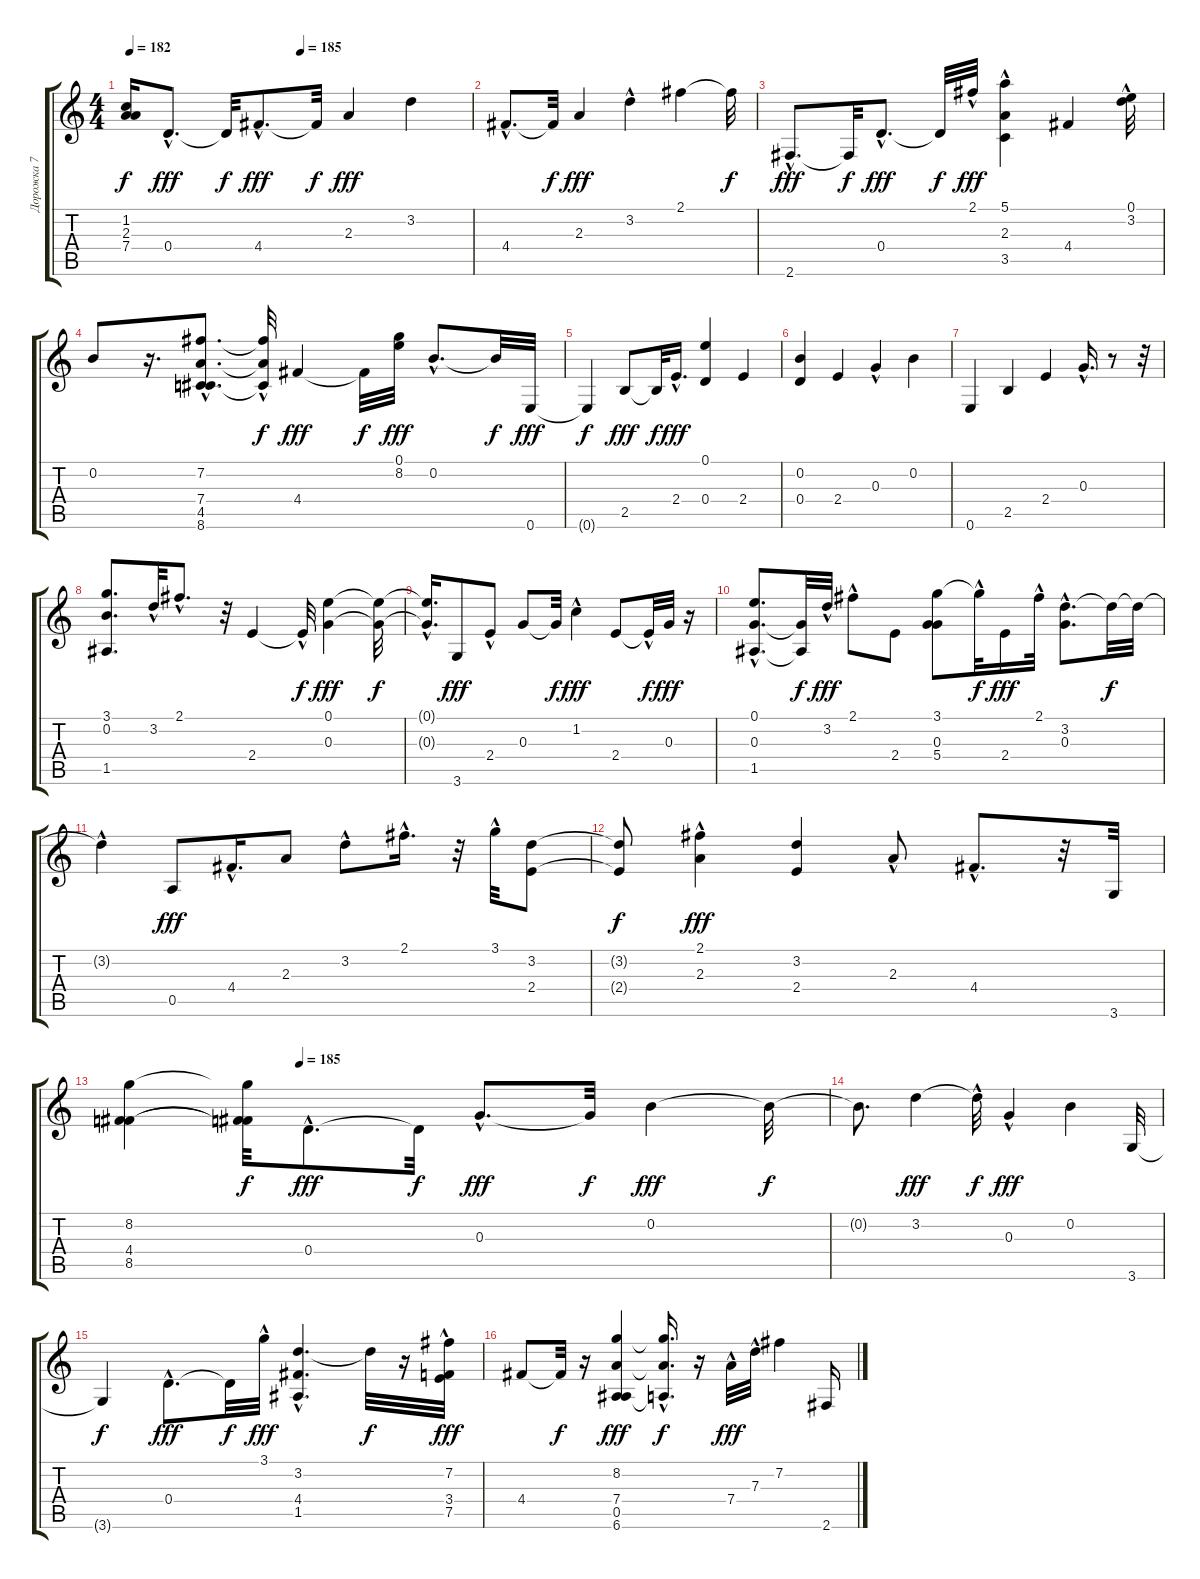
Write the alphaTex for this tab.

\track ("Дорожка 7" "Дорожка 7") {instrument acousticguitarsteel}
\staff {score tabs}
\tuning (E4 B3 G3 D3 A2 E2) {hide}
\ts (4 4)
\tempo 182
\tempo (185 0.5)
\clef g2
\ks c
(1.2{t} 2.3{t} 7.4{t}).16{dy f} 0.4{hac}.8{d dy fff} 0.4{t}.32{dy f} 4.4{hac}.8{d dy fff} 4.4{t}.32{dy f} 2.3.4{dy fff} 3.2.4 |
4.4{hac}.8{d} 4.4{t}.32{dy f} 2.3.4{dy fff} 3.2{hac}.4 2.1.4 2.1{t}.32{dy f} |
2.6{hac}.8{d dy fff} 2.6{t}.32{dy f} 0.4{hac}.8{d dy fff} 0.4{t}.32{dy f} 2.1{hac}.32{dy fff} (5.1 2.3{hac} 3.5).4 4.4.4 (0.1{hac} 3.2{hac}).32 |
0.2.8 r.16{d} (7.2{hac} 7.4{hac} 4.5 8.6{hac}).8{d} (7.2{hac t} 7.4{hac t} 8.6{t}).32{dy f} 4.4.4{dy fff} 4.4{t}.32{dy f} (0.1 8.2).32{dy fff} 0.2{hac}.8{d} 0.2{t}.32{dy f} 0.6.32{dy fff} |
0.6{t}.4{dy f} 2.5.8{dy fff} 2.5{t}.32{dy f} 2.4{hac}.16{d dy fff} (0.1 0.4).4 2.4.4 |
(0.2 0.4).4 2.4.4 0.3{hac}.4 0.2.4 |
0.6.4 2.5.4 2.4.4 0.3{hac}.16{d} r.8 r.32 |
(3.1 0.2 1.5).8{d} 3.2{hac}.32 2.1{hac}.8{d} r.32 2.4.4 2.4{hac t}.32{dy f} (0.1 0.3).4{dy fff} (0.1{t} 0.3{t}).32{dy f} |
(0.1{hac t} 0.3{hac t}).16{d} 3.6.8{dy fff} 2.4{hac}.8 0.3.8 0.3{t}.32{dy f} 1.2{hac}.4{dy fff} 2.4.8 2.4{hac t}.32{dy f} 0.3.32{dy fff} r.16 |
(0.1 0.3{hac} 1.5{hac}).8{d} (0.3{t} 1.5{t}).32{dy f} 3.2{hac}.32{dy fff} 2.1{hac}.8 2.4.8 (3.1 0.3 5.4).8 3.1{hac t}.32{dy f} 2.4.16{dy fff} 2.1{hac}.32 (3.2{hac} 0.3).8{d} 3.2{t}.32{dy f} 3.2{t}.32 |
3.2{hac t}.4 0.5.8{dy fff} 4.4{hac}.16{d} 2.3.8 3.2{hac}.8 2.1{hac}.16{d} r.32 3.1{hac}.32 (3.2 2.4).8 |
(3.2{t} 2.4{t}).8{dy f} (2.1{hac} 2.3{hac}).4{dy fff} (3.2 2.4).4 2.3{hac}.8 4.4{hac}.8{d} r.32 3.6.32 |
\tempo (185 0.25)
(8.2 4.4 8.5).4 (8.2{t} 4.4{t} 8.5{t}).32{dy f} 0.4{hac}.8{d dy fff} 0.4{t}.32{dy f} 0.3{hac}.8{d dy fff} 0.3{t}.32{dy f} 0.2.4{dy fff} 0.2{t}.32{dy f} |
0.2{t}.8{d} 3.2.4{dy fff} 3.2{hac t}.32{dy f} 0.3{hac}.4{dy fff} 0.2.4 3.6.32 |
3.6{t}.4{dy f} 0.4{hac}.8{d dy fff} 0.4{t}.32{dy f} 3.1{hac}.32{dy fff} (3.2{hac} 4.4 1.5).4{d} 3.2{t}.32{dy f} r.16 (7.2{hac} 3.4{hac} 7.5).32{dy fff} |
4.4.8 4.4{t}.32{dy f} r.16 (8.2 7.4 0.5 6.6).4{dy fff} (8.2{hac t} 7.4{hac t} 0.5{t}).16{d dy f} r.16 7.4{hac}.32{dy fff} 7.3{hac}.32 7.2.4 2.6.16
